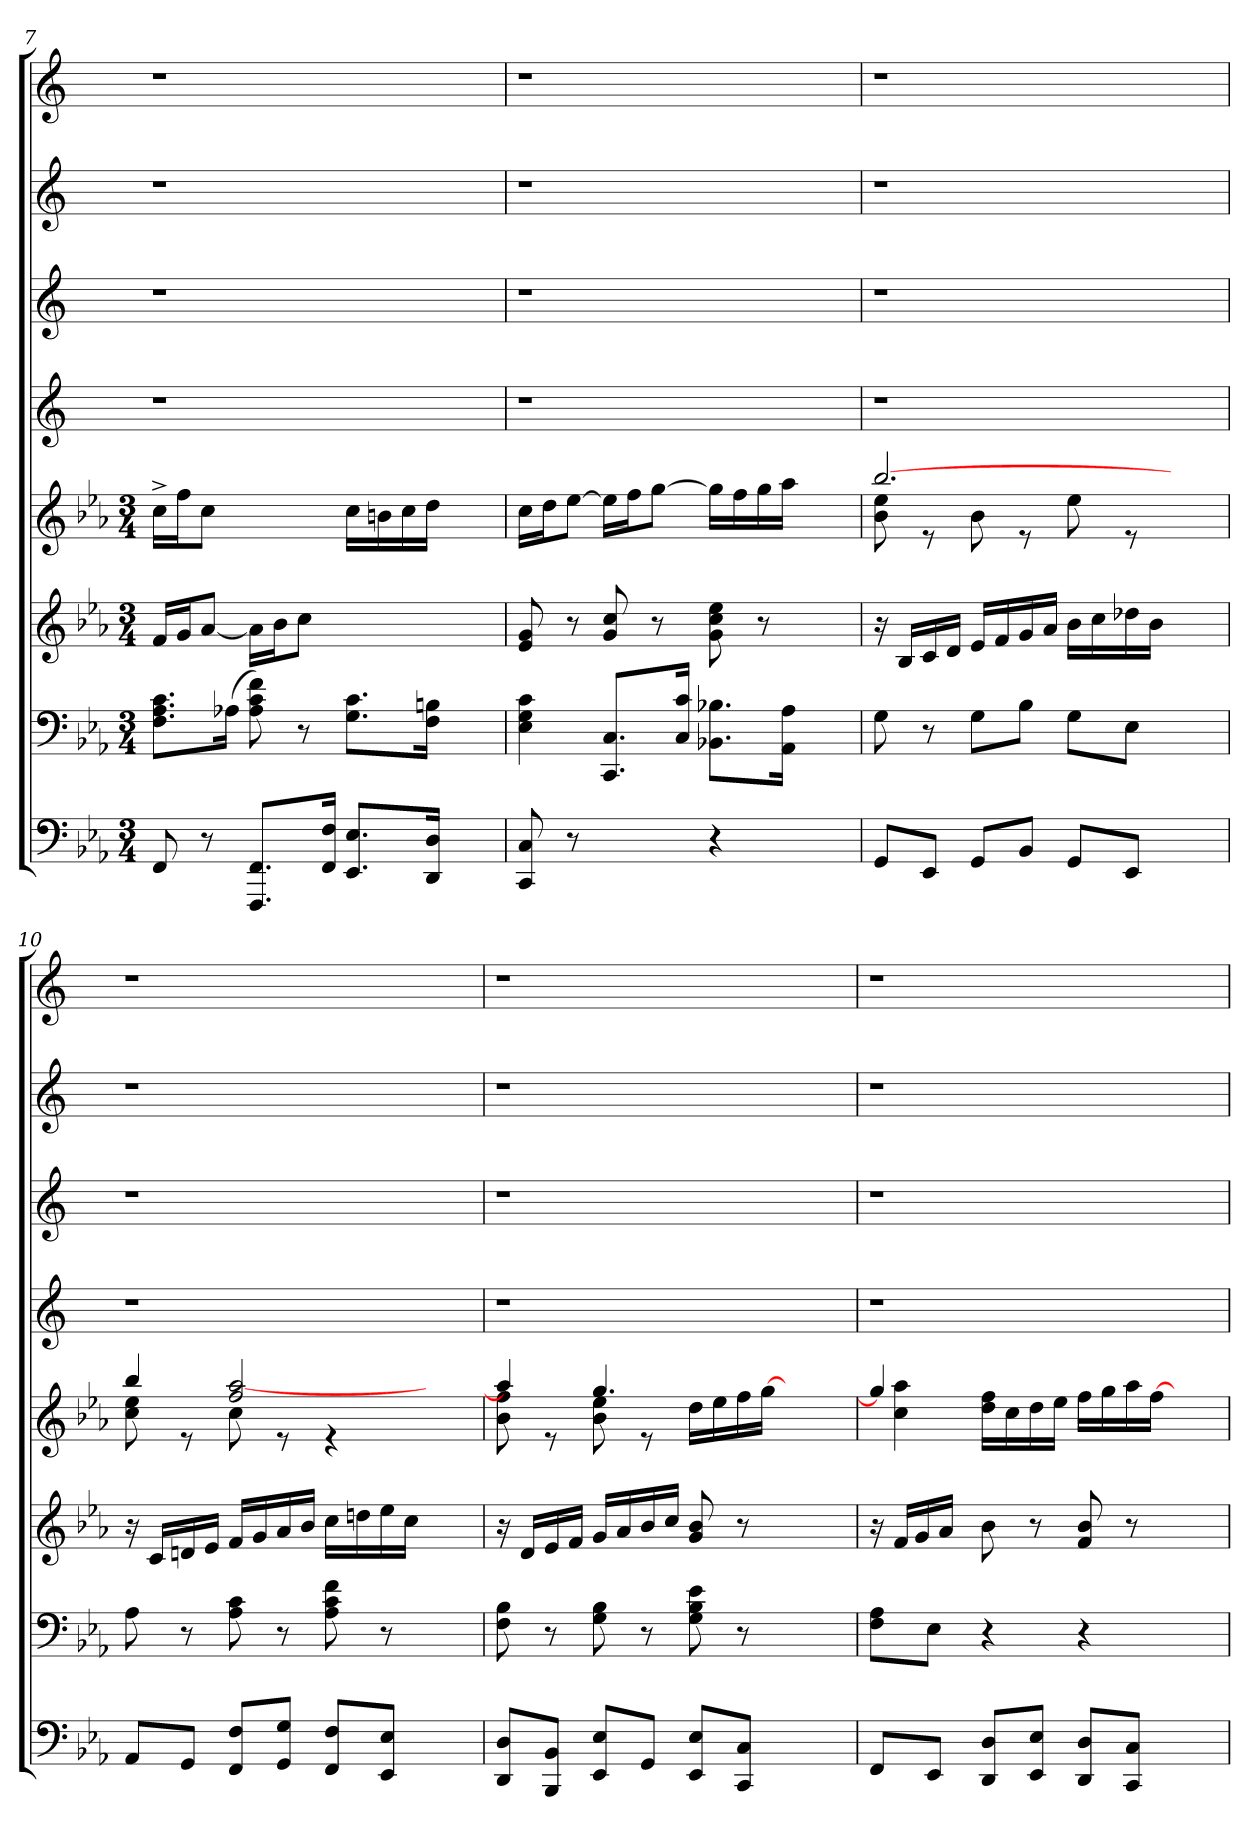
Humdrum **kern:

**kern	**kern	**kern	**kern	**kern	**kern	**kern	**kern
*part8	*part7	*part6	*part5	*part4	*part3	*part2	*part1
*staff8	*staff7	*staff6	*staff5	*staff4	*staff3	*staff2	*staff1
!!LO:LB:g=z
*clefF4	*clefF4	*clefG2	*clefG2	*clefG2	*clefG2	*clefG2	*clefG2
*k[b-e-a-]	*k[b-e-a-]	*k[b-e-a-]	*k[b-e-a-]	*k[]	*k[]	*k[]	*k[]
*E-:	*E-:	*E-:	*E-:	*C:	*C:	*C:	*C:
*M3/4	*M3/4	*M3/4	*M3/4	*	*	*	*
=7	=7	=7	=7	=7	=7	=7	=7
8FF/	8.F\ 8.A-\ 8.c\L	16f/LL	16cc^>\LL	1r	1r	1r	1r
.	.	16g/J	16ff\J	.	.	.	.
8r	.	[<8a-/J	8cc\J	.	.	.	.
.	(>16A-X\Jk	.	.	.	.	.	.
8.FFF/ 8.FF/L	8A-\ 8c\ 8f\)	16a-\LL]	4ryy	.	.	.	.
.	.	16b-\J	.	.	.	.	.
.	8r	8cc\J	.	.	.	.	.
16FF/ 16F/Jk	.	.	.	.	.	.	.
8.EE-/ 8.E-/L	8.G\ 8.c\L	2ryy	16cc/LL	.	.	.	.
.	.	.	16bn\	.	.	.	.
.	.	.	16cc\	.	.	.	.
16DD/ 16D/Jk	16F\ 16Bn\Jk	.	16dd\JJ	.	.	.	.
4ryy	4ryy	.	4ryy	.	.	.	.
=8	=8	=8	=8	=8	=8	=8	=8
8CC/ 8C/	4E-\ 4G\ 4c\	8e-/ 8g/	16cc\LL	1r	1r	1r	1r
.	.	.	16dd\J	.	.	.	.
8r	.	8r	[>8ee-\J	.	.	.	.
4ryy	8.CC/ 8.C/L	8g/ 8cc/	16ee-\LL]	.	.	.	.
.	.	.	16ff\J	.	.	.	.
.	.	8r	[>8gg\J	.	.	.	.
.	16C\ 16c\Jk	.	.	.	.	.	.
4r	8.BB-X\ 8.B-X\L	8g\ 8cc\ 8ee-\	16gg\LL]	.	.	.	.
.	.	.	16ff\	.	.	.	.
.	.	8r	16gg\	.	.	.	.
.	16AA-\ 16A-\Jk	.	16aa-\JJ	.	.	.	.
4ryy	4ryy	4ryy	4ryy	.	.	.	.
=9	=9	=9	=9	=9	=9	=9	=9
*	*	*	*^	*	*	*	*
8GG/L	8G\	16ra	[>2.bb-/	8b-\ 8ee-\	1r	1r	1r	1r
.	.	16B-/LL	.	.	.	.	.	.
8EE-/J	8r	16c/	.	8re	.	.	.	.
.	.	16d/JJ	.	.	.	.	.	.
8GG/L	8G\L	16e-/LL	.	8b-\	.	.	.	.
.	.	16f/	.	.	.	.	.	.
8BB-/J	8B-\J	16g/	.	8re	.	.	.	.
.	.	16a-/JJ	.	.	.	.	.	.
8GG/L	8G\L	16b-\LL	.	8ee-\	.	.	.	.
.	.	16cc\	.	.	.	.	.	.
8EE-/J	8E-\J	16dd-X\	.	8re	.	.	.	.
.	.	16b-\JJ	.	.	.	.	.	.
4ryy	4ryy	4ryy	4ryy	4ryy	.	.	.	.
=10	=10	=10	=10	=10	=10	=10	=10	=10
8AA-/L	8A-\	16ra	8cc\ 8ee-\	4bb-/	1r	1r	1r	1r
.	.	16c/LL	.	.	.	.	.	.
8GG/J	8r	16dn/	8re	.	.	.	.	.
.	.	16e-/JJ	.	.	.	.	.	.
8FF/ 8F/L	8A-\ 8c\	16f/LL	8cc\	2ff/ [>2aa-/	.	.	.	.
.	.	16g/	.	.	.	.	.	.
8GG/ 8G/J	8r	16a-/	8re	.	.	.	.	.
.	.	16b-/JJ	.	.	.	.	.	.
8FF/ 8F/L	8A-\ 8c\ 8f\	16cc\LL	4re	.	.	.	.	.
.	.	16ddn\	.	.	.	.	.	.
8EE-/ 8E-/J	8r	16ee-\	.	.	.	.	.	.
.	.	16cc\JJ	.	.	.	.	.	.
4ryy	4ryy	4ryy	4ryy	4ryy	.	.	.	.
=11	=11	=11	=11	=11	=11	=11	=11	=11
8DD/ 8D/L	8F\ 8B-\	16ra	8b-\ 8ff\	4aa-/]	1r	1r	1r	1r
.	.	16d/LL	.	.	.	.	.	.
8BBB-/ 8BB-/J	8r	16e-/	8re	.	.	.	.	.
.	.	16f/JJ	.	.	.	.	.	.
8EE-/ 8E-/L	8G\ 8B-\	16g/LL	8b-\ 8ee-\	4.gg/	.	.	.	.
.	.	16a-/	.	.	.	.	.	.
8GG/J	8r	16b-/	8re	.	.	.	.	.
.	.	16cc/JJ	.	.	.	.	.	.
8EE-/ 8E-/L	8G\ 8B-\ 8e-\	8g/ 8b-/	16dd\LL	.	.	.	.	.
.	.	.	16ee-\	.	.	.	.	.
8CC/ 8C/J	8r	8r	16ff\	4ryy	.	.	.	.
.	.	.	[<16gg\JJ	.	.	.	.	.
4ryy	4ryy	4ryy	4ryy	.	.	.	.	.
.	.	.	.	8ryy	.	.	.	.
!!LO:LB:g=z
=12	=12	=12	=12	=12	=12	=12	=12	=12
8FF/L	8F\ 8A-\L	16ra	4gg/]	16ryy	1r	1r	1r	1r
*	*	*Xtuplet	*	*	*	*	*	*
.	.	24f/LL	.	4cc\ 4aa-\	.	.	.	.
.	.	24g/	.	.	.	.	.	.
8EE-/J	8E-\J	.	.	.	.	.	.	.
.	.	24a-/JJ	.	.	.	.	.	.
.	.	16ryy	.	.	.	.	.	.
8DD/ 8D/L	4r	8b-\	16dd\ 16ff\LL	.	.	.	.	.
.	.	.	16cc\	4ryy	.	.	.	.
8EE-/ 8E-/J	.	8r	16dd\	.	.	.	.	.
.	.	.	16ee-\JJ	.	.	.	.	.
8DD/ 8D/L	4r	8f/ 8b-/	16ff\LL	.	.	.	.	.
.	.	.	16gg\	4..ryy	.	.	.	.
8CC/ 8C/J	.	8r	16aa-\	.	.	.	.	.
.	.	.	[>16ff\JJ	.	.	.	.	.
4ryy	4ryy	4ryy	4ryy	.	.	.	.	.
*	*	*	*v	*v	*	*	*	*
=	=	=	=	=	=	=	=
*-	*-	*-	*-	*-	*-	*-	*-
